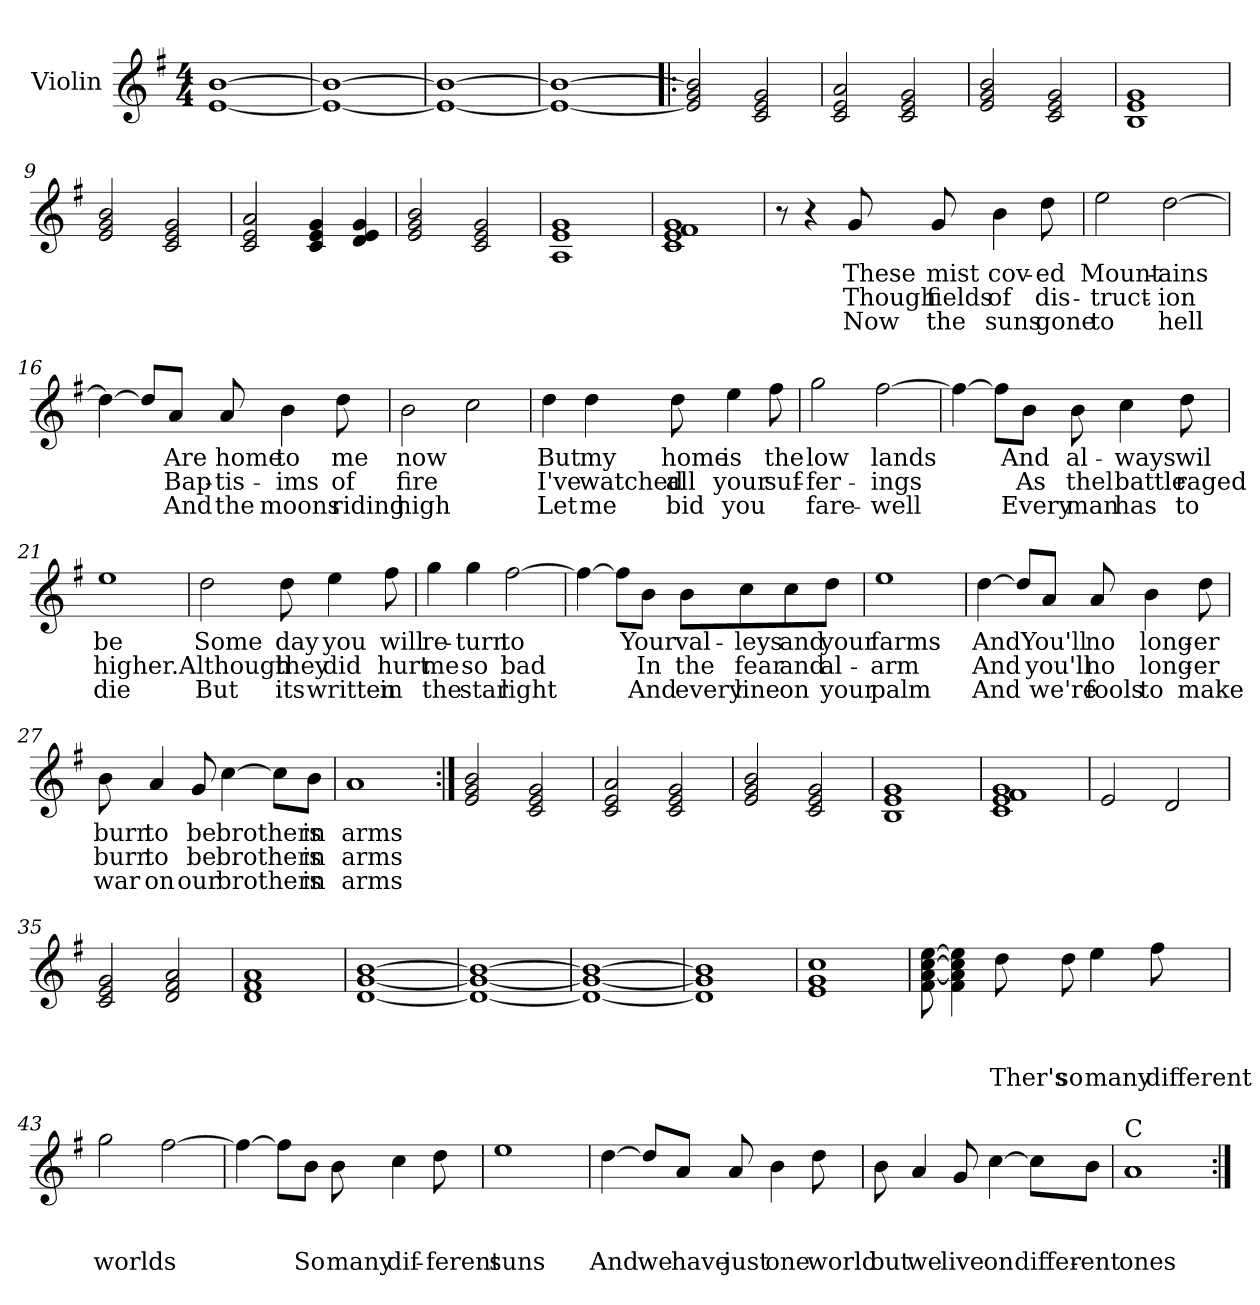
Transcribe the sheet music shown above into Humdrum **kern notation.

**kern	**text	**text	**text
*part1	*part1	*part1	*part1
*staff1	*staff1	*staff1	*staff1
*I"Violin	*	*	*
*I'Vln	*	*	*
*clefG2	*	*	*
*k[f#]	*	*	*
*G:	*	*	*
*M4/4	*	*	*
=1	=1	=1	=1
[1e [1b	.	.	.
=2	=2	=2	=2
1e_ 1b_	.	.	.
=3	=3	=3	=3
1e_ 1b_	.	.	.
=4	=4	=4	=4
1e_ 1b_	.	.	.
=5!|:	=5!|:	=5!|:	=5!|:
2e/] 2g/ 2b/]	.	.	.
2c/ 2e/ 2g/	.	.	.
=6	=6	=6	=6
2c/ 2e/ 2a/	.	.	.
2c/ 2e/ 2g/	.	.	.
=7	=7	=7	=7
2e/ 2g/ 2b/	.	.	.
2c/ 2e/ 2g/	.	.	.
=8	=8	=8	=8
1B 1e 1g	.	.	.
=9	=9	=9	=9
2e/ 2g/ 2b/	.	.	.
2c/ 2e/ 2g/	.	.	.
=10	=10	=10	=10
2c/ 2e/ 2a/	.	.	.
4c/ 4e/ 4g/	.	.	.
4d/ 4e/ 4g/	.	.	.
=11	=11	=11	=11
2e/ 2g/ 2b/	.	.	.
2c/ 2e/ 2g/	.	.	.
=12	=12	=12	=12
1A 1e 1g	.	.	.
=13	=13	=13	=13
1c 1e 1f# 1g	.	.	.
!!LO:LB:g=z
=14	=14	=14	=14
8r	.	.	.
4r	.	.	.
8g/	These	Though	Now
8g/	mist	fields	the
4b\	cov-	of	suns
8dd\	-ed	dis-	gone
=15	=15	=15	=15
2ee\	Mount-	-truct-	to
[2dd\	-ains	-ion	hell
=16	=16	=16	=16
4dd\_	.	.	.
8dd/L]	.	.	.
8a/J	Are	Bap-	And
8a/	home	-tis-	the
4b\	to	-ims	moons
8dd\	me	of	riding
=17	=17	=17	=17
2b\	now	fire	high
2cc\	.	.	.
!!LO:LB:g=z
=18	=18	=18	=18
4dd\	But	I've	Let
4dd\	my	watched	me
8dd\	home	all	bid
4ee\	is	your	you
8ff#\	the	suf-	.
=19	=19	=19	=19
2gg\	low	-fer-	fare-
[2ff#\	lands	-ings	-well
=20	=20	=20	=20
4ff#\_	.	.	.
8ff#\L]	.	.	.
8b\J	And	As	Every
8b\	al-	thel	man
4cc\	-ways	battle	has
8dd\	wil	raged	to
=21	=21	=21	=21
1ee	be	higher.	die
!!LO:LB:g=z
=22	=22	=22	=22
2dd\	Some	Although	But
8dd\	day	they	its
4ee\	you	did	written
8ff#\	will	hurt	in
=23	=23	=23	=23
4gg\	re-	me	the
4gg\	-turn	so	star
[2ff#\	to	bad	light
=24	=24	=24	=24
4ff#\_	.	.	.
8ff#\L]	.	.	.
8b\J	Your	In	And
8b\L	val-	the	every
8cc\	-leys	fear	line
8cc\	and	and	on
8dd\J	your	al-	your
=25	=25	=25	=25
1ee	farms	-arm	palm
!!LO:LB:g=z
=26	=26	=26	=26
[4dd\	And	And	And
8dd/L]	.	.	.
8a/J	You'll	you'll	we're
8a/	no	no	fools
4b\	long-	long-	to
8dd\	-er	-er	make
=27	=27	=27	=27
8b\	burn	burn	war
4a/	to	to	on
8g/	be	be	our
[4cc\	brothers	brothers	brothers
8cc\L]	.	.	.
8b\J	in	in	in
=28	=28	=28	=28
1a	arms	arms	arms
=29:|!	=29:|!	=29:|!	=29:|!
2e/ 2g/ 2b/	.	.	.
2c/ 2e/ 2g/	.	.	.
=30	=30	=30	=30
2c/ 2e/ 2a/	.	.	.
2c/ 2e/ 2g/	.	.	.
=31	=31	=31	=31
2e/ 2g/ 2b/	.	.	.
2c/ 2e/ 2g/	.	.	.
=32	=32	=32	=32
1B 1e 1g	.	.	.
!!LO:LB:g=z
=33	=33	=33	=33
1c 1e 1f# 1g	.	.	.
=34	=34	=34	=34
2e/	.	.	.
2d/	.	.	.
=35	=35	=35	=35
2c/ 2e/ 2g/	.	.	.
2d/ 2f#/ 2a/	.	.	.
=36	=36	=36	=36
1d 1f# 1a	.	.	.
=37	=37	=37	=37
[1d [1g [1b	.	.	.
=38	=38	=38	=38
1d_ 1g_ 1b_	.	.	.
=39	=39	=39	=39
1d_ 1g_ 1b_	.	.	.
=40	=40	=40	=40
1d] 1g] 1b]	.	.	.
=41	=41	=41	=41
1e 1g 1cc	.	.	.
!!LO:LB:g=z
=42	=42	=42	=42
8f#\ [8a\ [8cc\ [8ee\	.	.	.
4f#\ 4a\] 4cc\] 4ee\]	.	.	.
8dd\	.	.	Ther's
8dd\	.	.	so
4ee\	.	.	many
8ff#\	.	.	different
=43	=43	=43	=43
2gg\	.	.	worlds
[2ff#\	.	.	.
=44	=44	=44	=44
4ff#\_	.	.	.
8ff#\L]	.	.	.
8b\J	.	.	So
8b\	.	.	many
4cc\	.	.	dif-
8dd\	.	.	-ferent
=45	=45	=45	=45
1ee	.	.	suns
!!LO:LB:g=z
=46	=46	=46	=46
[4dd\	.	.	And
8dd/L]	.	.	we
8a/J	.	.	have
8a/	.	.	just
4b\	.	.	one
8dd\	.	.	world
=47	=47	=47	=47
8b\	.	.	but
4a/	.	.	we
8g/	.	.	live
[4cc\	.	.	on
8cc\L]	.	.	differ-
8b\J	.	.	-ent
=48	=48	=48	=48
!LO:TX:a:t=C	!	!	!
1a	.	.	ones
=:|!	=:|!	=:|!	=:|!
*-	*-	*-	*-
